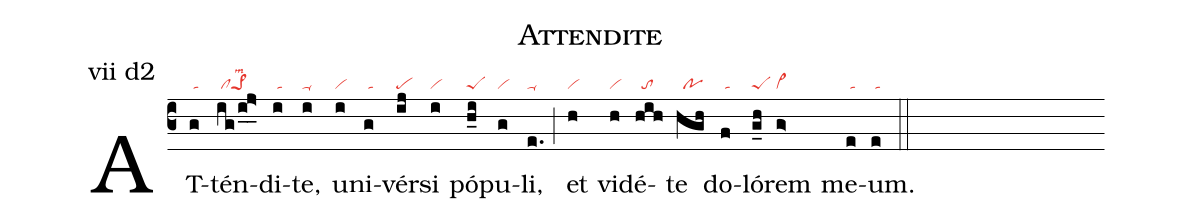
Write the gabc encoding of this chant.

name: Attendite;
annotation: vii d2;
mode: 7;
nabc-lines: 1;
%%
(c3)
AT(g|/ta)tén(ig/i_0j>_0|/clpe>1lsm2)di(i|/ta)te,(i|ta-)
u(i|vi)ni(g|/ta)vér(ij|pe)si(i|vi) pó(h_i|peS)pu(g|vi)li,(e.|ta-) (;)
et(h|vi) vi(h|vi)dé(hih|//to)te(hgh|//po) do(f|/ta)ló(g_h|peS)rem(g>|vi>) me(e|/ta)um.(e|/ta) (::)
